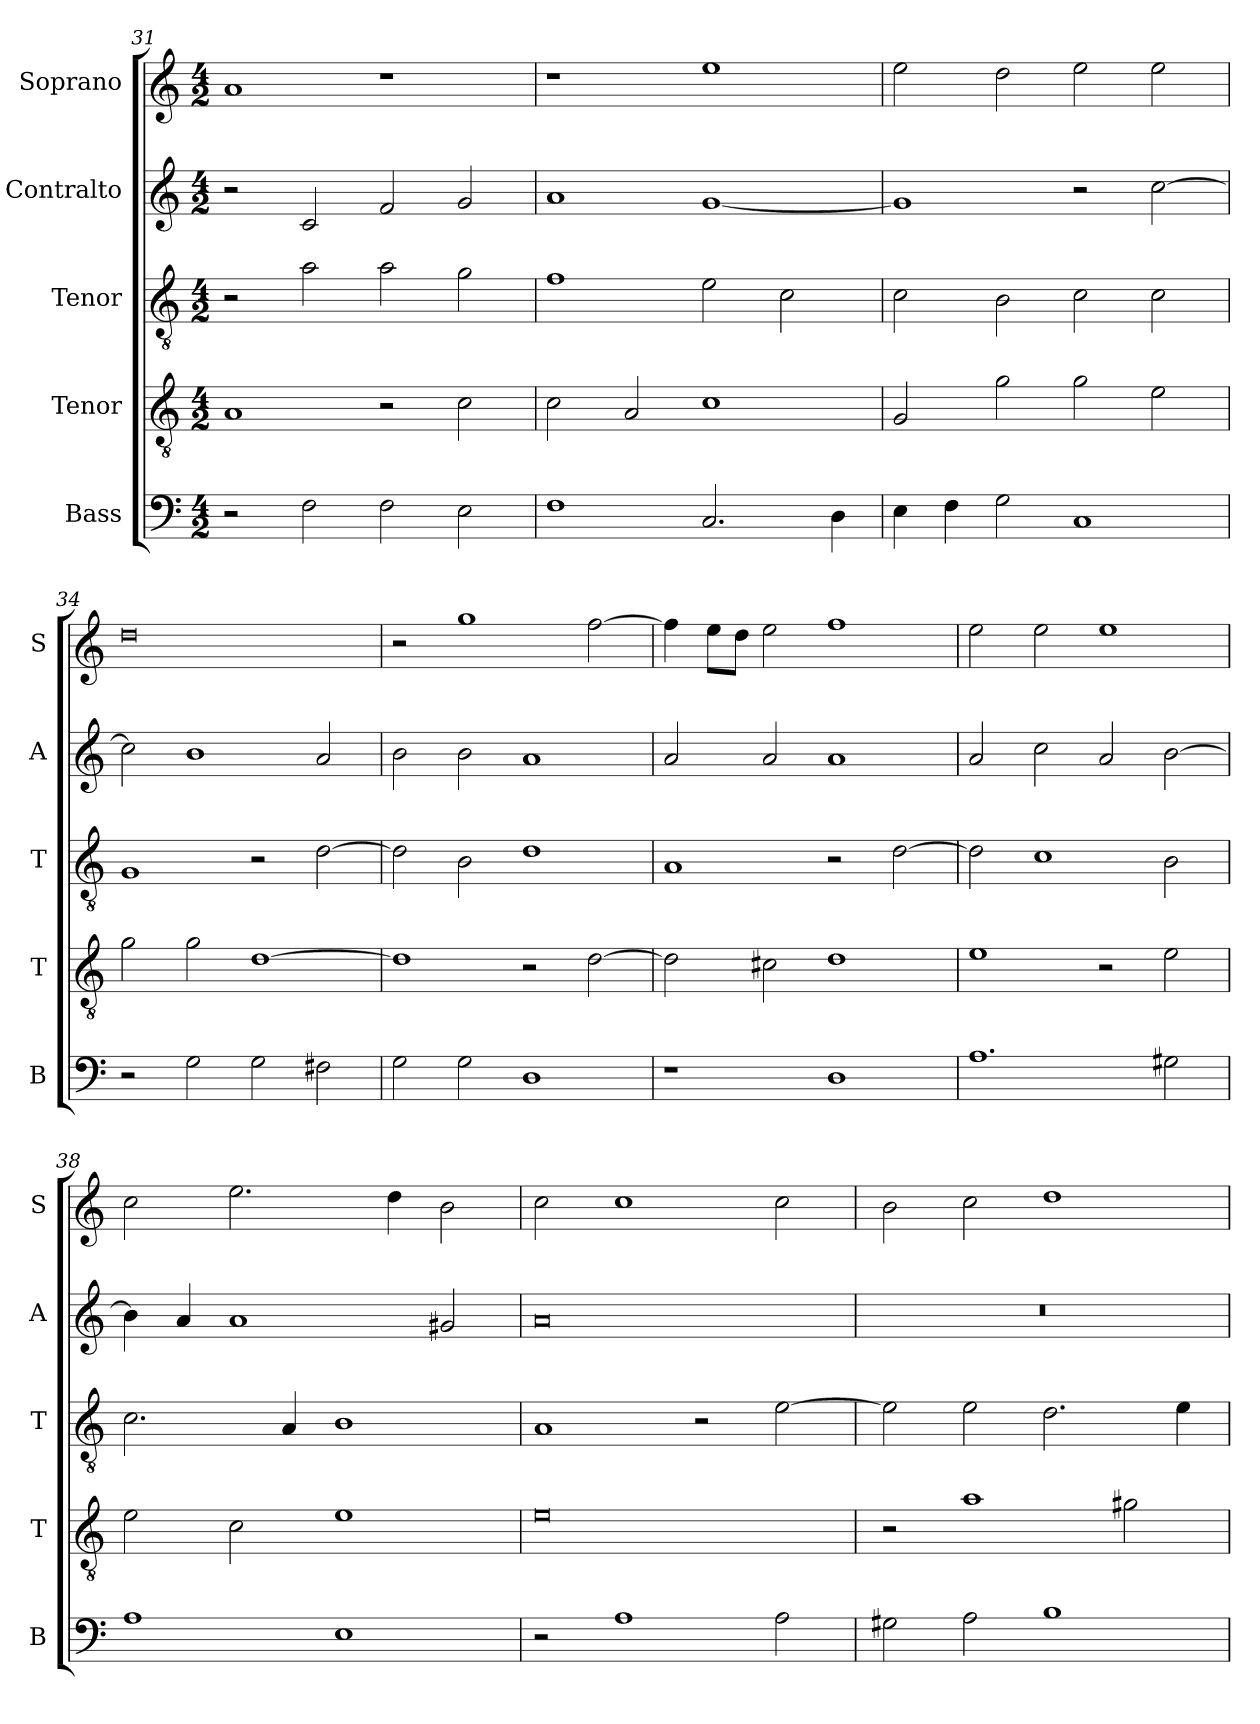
**kern	**kern	**kern	**kern	**kern
*part5	*part4	*part3	*part2	*part1
*staff5	*staff4	*staff3	*staff2	*staff1
*I"Bass	*I"Tenor	*I"Tenor	*I"Contralto	*I"Soprano
*I'B	*I'T	*I'T	*I'A	*I'S
*clefF4	*clefGv2	*clefGv2	*clefG2	*clefG2
*k[]	*k[]	*k[]	*k[]	*k[]
*A:aeo	*A:aeo	*A:aeo	*A:aeo	*A:aeo
*M4/2	*M4/2	*M4/2	*M4/2	*M4/2
=31	=31	=31	=31	=31
2r	1A	2r	2r	1a
2F	.	2a	2c	.
2F	2r	2a	2f	1r
2E	2c	2g	2g	.
=32	=32	=32	=32	=32
1F	2c	1f	1a	1r
.	2A	.	.	.
2.C	1c	2e	[1g	1ee
.	.	2c	.	.
4D	.	.	.	.
=33	=33	=33	=33	=33
4E	2G	2c	1g]	2ee
4F	.	.	.	.
2G	2g	2B	.	2dd
1C	2g	2c	2r	2ee
.	2e	2c	[2cc	2ee
=34	=34	=34	=34	=34
2r	2g	1G	2cc]	0dd
2G	2g	.	1b	.
2G	[1d	2r	.	.
2F#X	.	[2d	2a	.
=35	=35	=35	=35	=35
2G	1d]	2d]	2b	2r
2G	.	2B	2b	1gg
1D	2r	1d	1a	.
.	[2d	.	.	[2ff
=36	=36	=36	=36	=36
1r	2d]	1A	2a	4ff]
.	.	.	.	8ee\L
.	.	.	.	8dd\J
.	2c#X	.	2a	2ee
1D	1d	2r	1a	1ff
.	.	[2d	.	.
=37	=37	=37	=37	=37
1.A	1e	2d]	2a	2ee
.	.	1c	2cc	2ee
.	2r	.	2a	1ee
2G#X	2e	2B	[2b	.
=38	=38	=38	=38	=38
1A	2e	2.c	4b]	2cc
.	.	.	4a	.
.	2c	.	1a	2.ee
.	.	4A	.	.
1E	1e	1B	.	.
.	.	.	.	4dd
.	.	.	2g#X	2b
=39	=39	=39	=39	=39
2r	0e	1A	0a	2cc
1A	.	.	.	1cc
.	.	2r	.	.
2A	.	[2e	.	2cc
=40	=40	=40	=40	=40
2G#X	2r	2e]	0r	2b
2A	1a	2e	.	2cc
1B	.	2.d	.	1dd
.	2g#X	.	.	.
.	.	4e	.	.
=	=	=	=	=
*-	*-	*-	*-	*-
